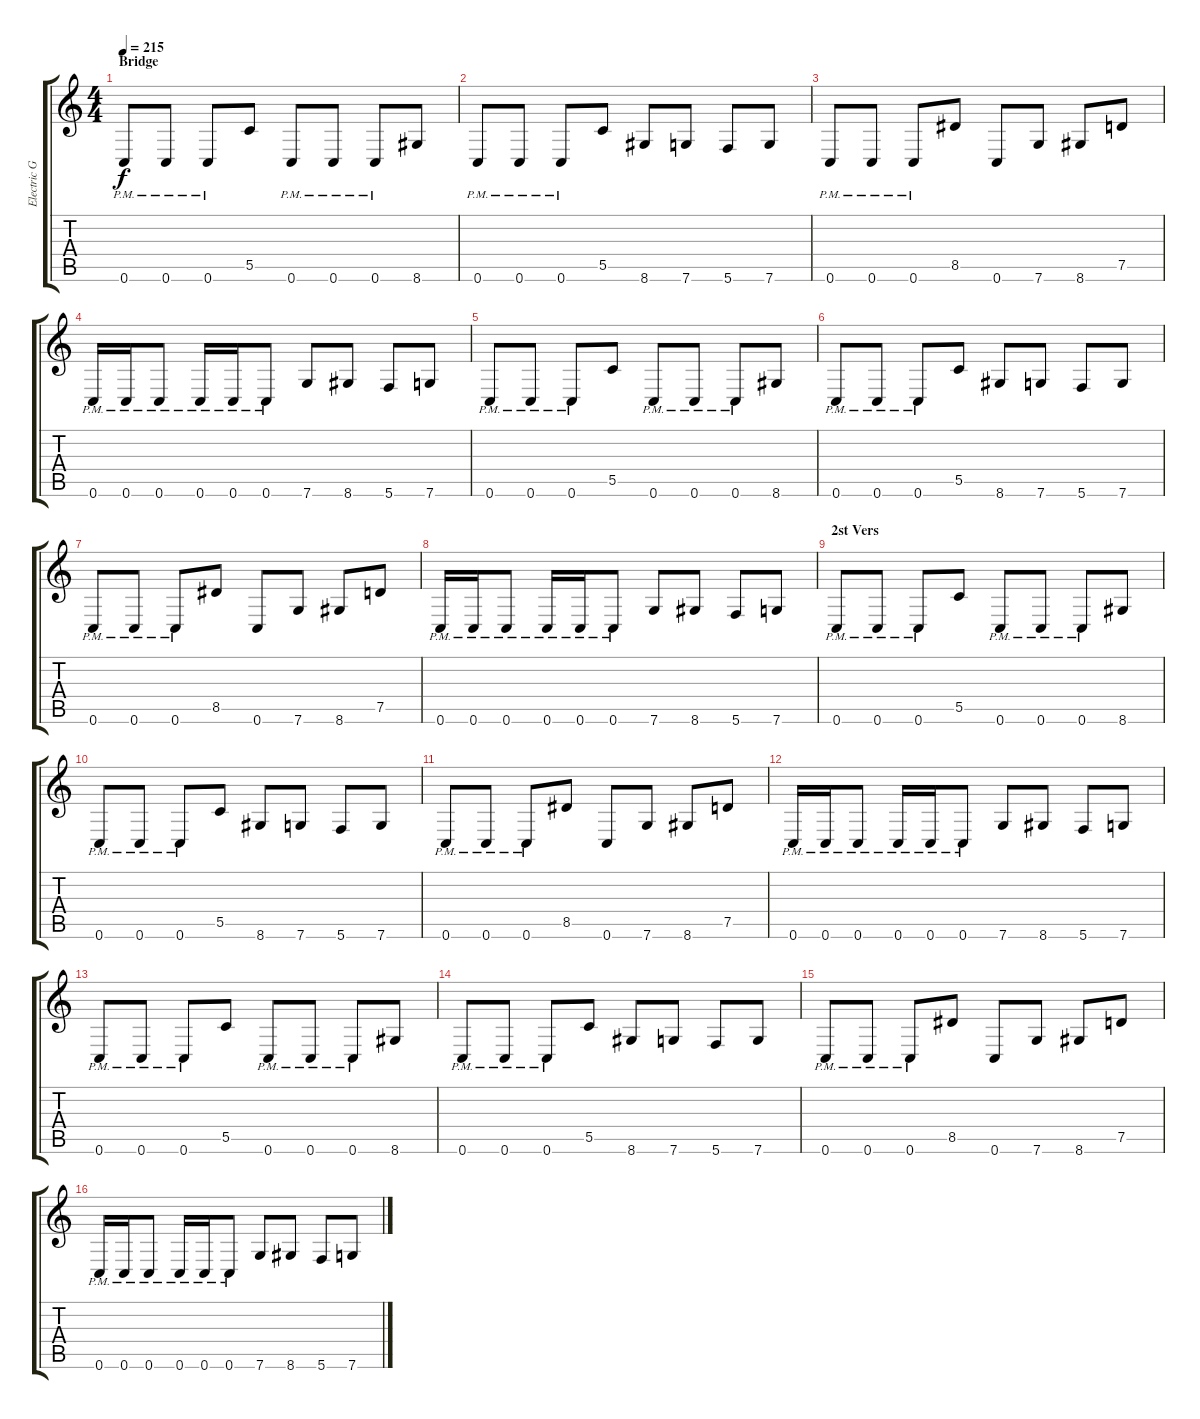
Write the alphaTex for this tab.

\track ("Electric Guitar" "Electric G") {instrument distortionguitar}
\staff {score tabs}
\tuning (D4 A3 F3 C3 G2 C2) {hide}
\ts (4 4)
\section ("" "Bridge")
\tempo 215
\clef g2
\ks c
0.6{pm}.8{dy f} 0.6{pm}.8 0.6{pm}.8 5.5.8 0.6{pm}.8 0.6{pm}.8 0.6{pm}.8 8.6.8 |
0.6{pm}.8 0.6{pm}.8 0.6{pm}.8 5.5.8 8.6.8 7.6.8 5.6.8 7.6.8 |
0.6{pm}.8 0.6{pm}.8 0.6{pm}.8 8.5.8 0.6.8 7.6.8 8.6.8 7.5.8 |
0.6{pm}.16 0.6{pm}.16 0.6{pm}.8 0.6{pm}.16 0.6{pm}.16 0.6{pm}.8 7.6.8 8.6.8 5.6.8 7.6.8 |
0.6{pm}.8 0.6{pm}.8 0.6{pm}.8 5.5.8 0.6{pm}.8 0.6{pm}.8 0.6{pm}.8 8.6.8 |
0.6{pm}.8 0.6{pm}.8 0.6{pm}.8 5.5.8 8.6.8 7.6.8 5.6.8 7.6.8 |
0.6{pm}.8 0.6{pm}.8 0.6{pm}.8 8.5.8 0.6.8 7.6.8 8.6.8 7.5.8 |
0.6{pm}.16 0.6{pm}.16 0.6{pm}.8 0.6{pm}.16 0.6{pm}.16 0.6{pm}.8 7.6.8 8.6.8 5.6.8 7.6.8 |
\section ("" "2st Vers")
0.6{pm}.8 0.6{pm}.8 0.6{pm}.8 5.5.8 0.6{pm}.8 0.6{pm}.8 0.6{pm}.8 8.6.8 |
0.6{pm}.8 0.6{pm}.8 0.6{pm}.8 5.5.8 8.6.8 7.6.8 5.6.8 7.6.8 |
0.6{pm}.8 0.6{pm}.8 0.6{pm}.8 8.5.8 0.6.8 7.6.8 8.6.8 7.5.8 |
0.6{pm}.16 0.6{pm}.16 0.6{pm}.8 0.6{pm}.16 0.6{pm}.16 0.6{pm}.8 7.6.8 8.6.8 5.6.8 7.6.8 |
0.6{pm}.8 0.6{pm}.8 0.6{pm}.8 5.5.8 0.6{pm}.8 0.6{pm}.8 0.6{pm}.8 8.6.8 |
0.6{pm}.8 0.6{pm}.8 0.6{pm}.8 5.5.8 8.6.8 7.6.8 5.6.8 7.6.8 |
0.6{pm}.8 0.6{pm}.8 0.6{pm}.8 8.5.8 0.6.8 7.6.8 8.6.8 7.5.8 |
0.6{pm}.16 0.6{pm}.16 0.6{pm}.8 0.6{pm}.16 0.6{pm}.16 0.6{pm}.8 7.6.8 8.6.8 5.6.8 7.6.8
